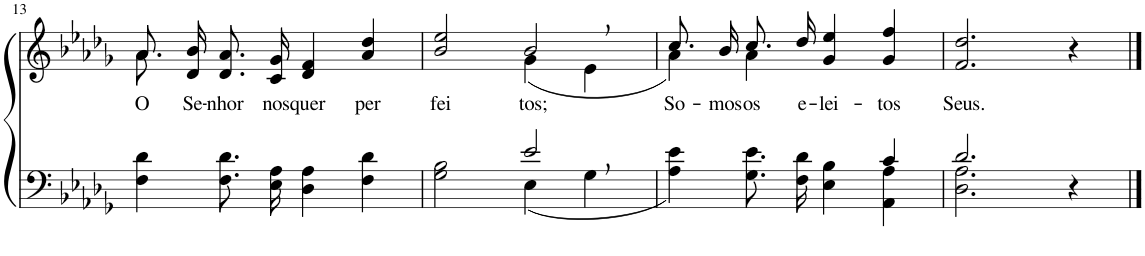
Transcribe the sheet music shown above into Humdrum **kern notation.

**kern	**kern	**text
*part2	*part1	*part1
*staff2	*staff1	*staff1
*I"Parte III e IV	*I"Parte I e II	*
!!LO:PB:g=z
*clefF4	*clefG2	*
*Trd2c3	*Trd2c3	*
*k[b-e-a-d-g-]	*k[b-e-a-d-g-]	*
*M4/4	*M4/4	*
=13	=13	=13
!	!	!LO:LY:b
*	*^	*
4F\ 4d-\	8.a-\	8.a-/L	O
!	!	!	!LO:LY:b
.	2ryy	16d-/ 16b-/Jk	Se-
!	!	!	!LO:LY:b
8.F\ 8.d-\L	.	8.d-/ 8.a-/L	-nhor
!	!	!	!LO:LY:b
16E-\ 16A-\Jk	.	16c/ 16g-/Jk	nos
!	!	!	!LO:LY:b
4D-\ 4A-\	.	4d-/ 4f/	quer
.	4ryy	.	.
!	!	!	!LO:LY:b
4F\ 4d-\	.	4a-/ 4dd-/	per-
.	16ryy	.	.
=14	=14	=14	=14
*^	*	*	*
!	!	!	!	!LO:LY:b
2ryy	2G-\ 2B-\	2b-/ 2ee-/	2ryy	-fei-
!	!	!	!	!LO:LY:b
2e-,/	(4E-\	2b-,/	(4g-\	-tos;
.	4G-\	.	4e-\	.
=15	=15	=15	=15	=15
!	!	!	!	!LO:LY:b
2.ryy	4A-\ 4e-\)	8.cc/L	4a-\)	So-
!	!	!	!	!LO:LY:b
.	.	16b-/Jk	.	-mos
!	!	!	!	!LO:LY:b
.	8.G-\ 8.e-\L	8.cc/L	4a-\	os
!	!	!	!	!LO:LY:b
.	16F\ 16d-\Jk	16dd-/Jk	.	e-
!	!	!	!	!LO:LY:b
.	4E-\ 4B-\	4g-/ 4ee-/	2ryy	-lei-
!	!	!	!	!LO:LY:b
4c/	4AA-\ 4A-\	4g-/ 4ff/	.	-tos
*	*	*v	*v	*
=16	=16	=16	=16
!	!	!	!LO:LY:b
2.d-/	2.D-\ 2.A-\	2.f/ 2.dd-/	Seus.
4r	4ryy	4r	.
*v	*v	*	*
==	==	==
*-	*-	*-
